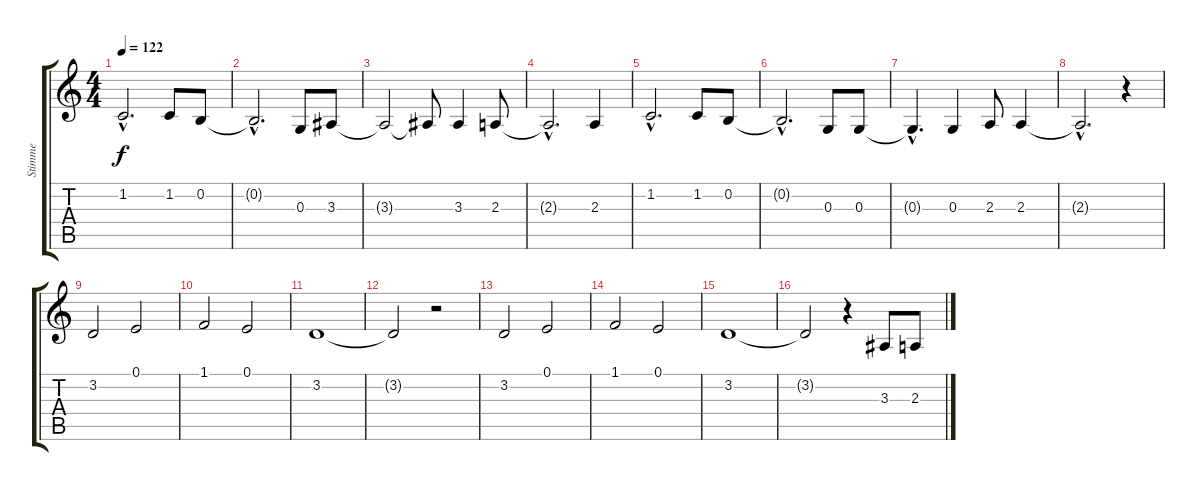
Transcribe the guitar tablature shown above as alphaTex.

\track ("Stimme" "Stimme") {instrument ocarina}
\staff {score tabs}
\tuning (E4 B3 G3 D3 A2 E2) {hide}
\ts (4 4)
\tempo 122
\clef g2
\ks c
1.2{hac}.2{d dy f} 1.2.8 0.2.8 |
0.2{hac t}.2{d} 0.3.8 3.3.8 |
3.3{t}.2 3.3{t}.8 3.3.4 2.3.8 |
2.3{hac t}.2{d} 2.3.4 |
1.2{hac}.2{d} 1.2.8 0.2.8 |
0.2{hac t}.2{d} 0.3.8 0.3.8 |
0.3{hac t}.4{d} 0.3.4 2.3.8 2.3.4 |
2.3{hac t}.2{d} r.4 |
3.2.2 0.1.2 |
1.1.2 0.1.2 |
3.2.1 |
3.2{t}.2 r.2 |
3.2.2 0.1.2 |
1.1.2 0.1.2 |
3.2.1 |
3.2{t}.2 r.4 3.3.8 2.3.8
